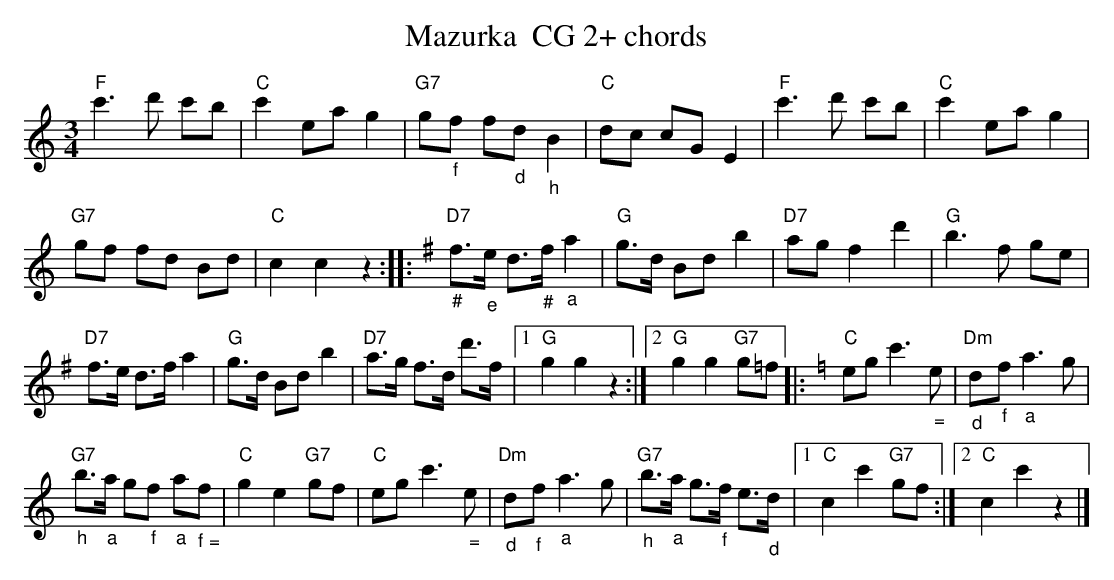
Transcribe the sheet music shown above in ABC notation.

X:1
T:Mazurka  CG 2+ chords
M:3/4
L:1/8
K:Cmaj%%MIDI gchordon
"F"c'3d' c'b | "C"c'2eag2 | "G7"g"_f"f f"_d"d "_h"B2 | "C"dc cG E2 | "F"c'3d' c'b | "C"c'2 ea g2 |
"G7"gf fd Bd | "C"c2c2z2 :: [K:Gmaj] "D7""_#"f>"_e"e d>"_#"f "_a"a2 | "G"g>d Bd b2 | "D7"agf2d'2 | "G"b3f ge |
"D7"f>e d>f a2 | "G"g>d Bd b2 | "D7"a>g f>d d'>f |1"G"g2g2z2 :|2 "G"g2g2"G7"g=f |: [K:Cmaj] "C"eg c'3"_ ="e | "Dm""_d"d"_f"f "_a"a3g |
"G7""_h"b>"_a"a g"_f"f "_a"a"_ f ="f | "C"g2e2"G7"gf | "C"eg c'3"_ ="e | "Dm""_d"d"_f"f "_a"a3g | "G7""_h"b>"_a"a g>"_f"f e>"_d"d |1 "C"c2c'2"G7"gf :|2 "C"c2c'2z2 |]
